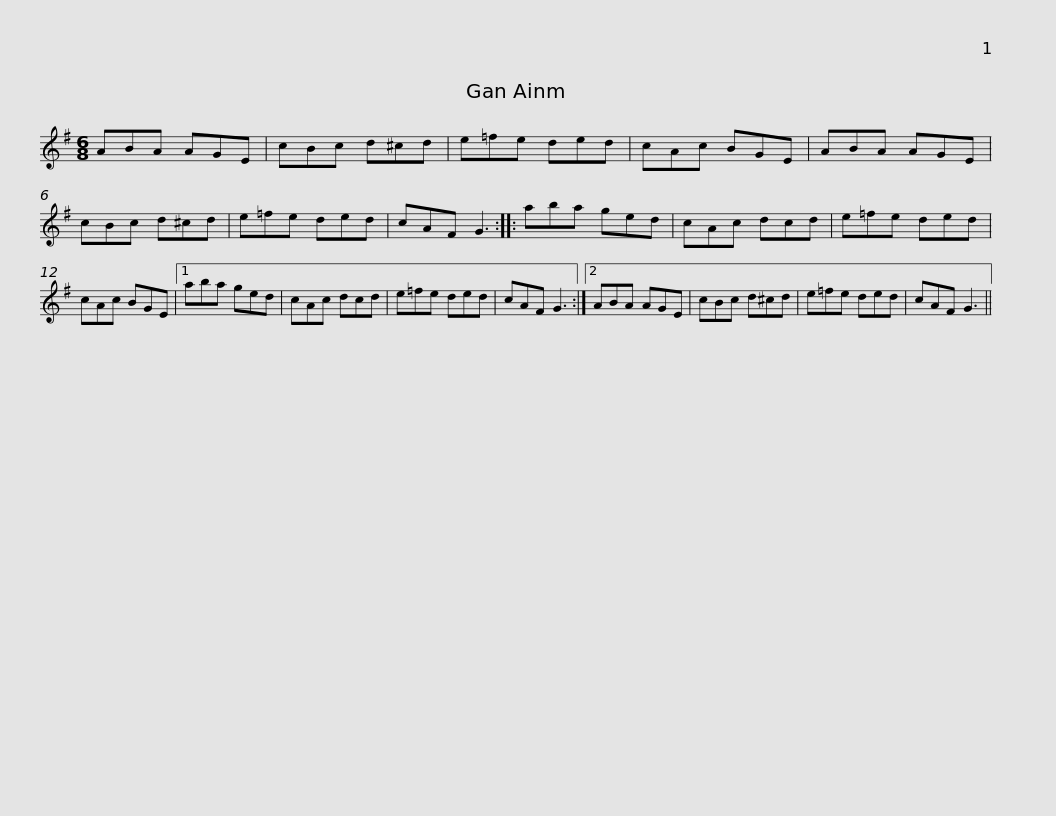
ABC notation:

X:1
L:1/8
M:6/8
I:linebreak $
K:G
V:1 treble
V:1
 ABA AGE | cBc d^cd | e=fe ded | cAc BGE |$ ABA AGE | %5
 cBc d^cd | e=fe ded | cAF G3 ::$ aba ged | cAc dcd | %10
 e=fe ded | cAc BGE |1 aba ged |$ cAc dcd | e=fe ded | %15
 cAF G3 :|2 ABA AGE | cBc d^cd |$ e=fe ded | cAF G3 || %20
